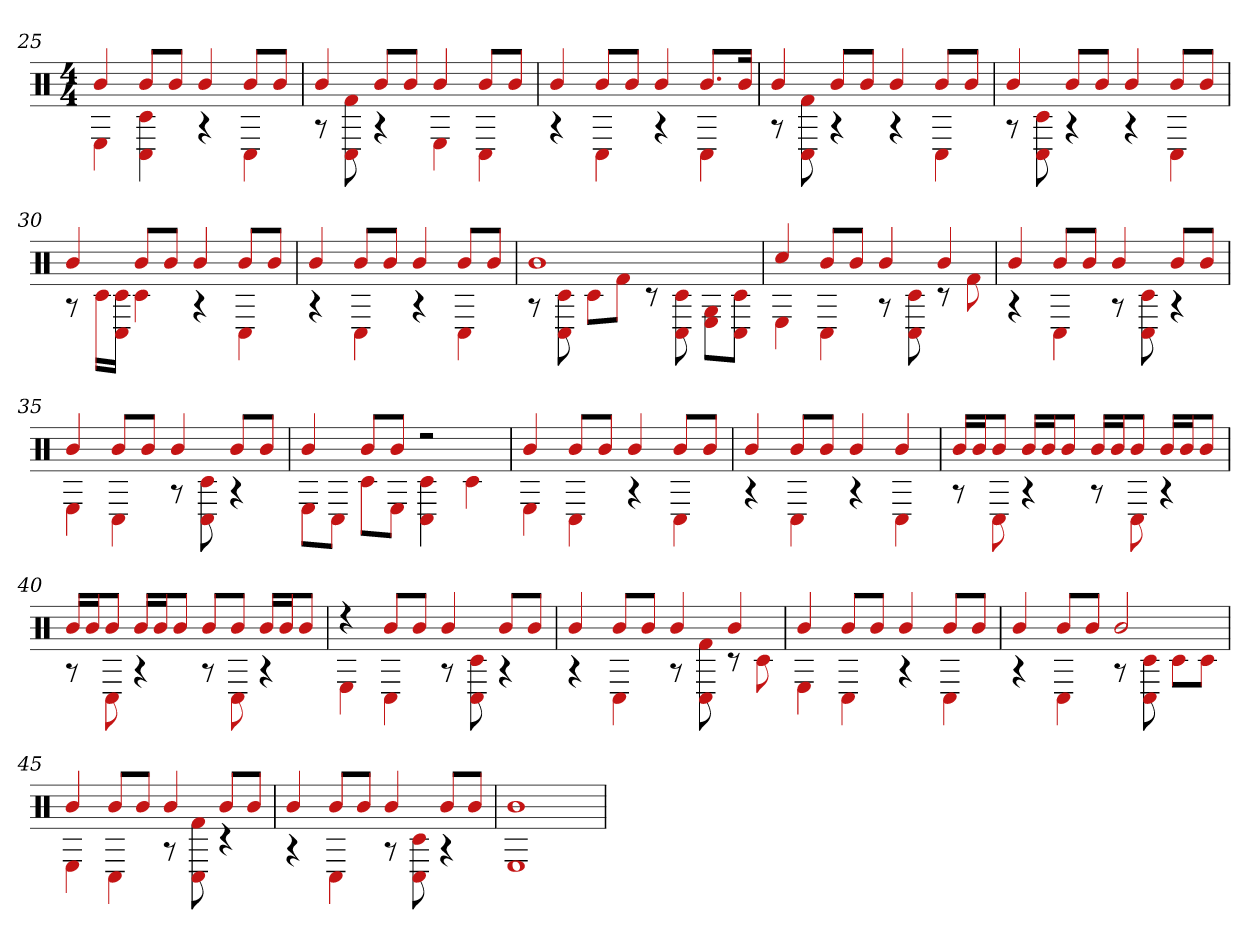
**kern
*part1
*staff1
*clefX
*k[]
*M4/4
=25
*^
4b	4E
8bL	4C# 4c#
8bJ	.
4b	4r
8bL	4C#
8bJ	.
=26	=26
4b	8r
.	8f# 8C#
8bL	4r
8bJ	.
4b	4E
8bL	4C#
8bJ	.
=27	=27
4b	4r
8bL	4C#
8bJ	.
4b	4r
8.bL	4C#
16bJk	.
=28	=28
4b	8r
.	8f# 8C#
8bL	4r
8bJ	.
4b	4r
8bL	4C#
8bJ	.
=29	=29
4b	8r
.	8c# 8C#
8bL	4r
8bJ	.
4b	4r
8bL	4C#
8bJ	.
=30	=30
4b	8r
.	16c#LL
.	16c# 16C#JJ
8bL	4c#
8bJ	.
4b	4r
8bL	4C#
8bJ	.
=31	=31
4b	4r
8bL	4C#
8bJ	.
4b	4r
8bL	4C#
8bJ	.
=32	=32
1b	8r
.	8c# 8C#
.	8c#L
.	8f#J
.	8r
.	8c# 8C#
.	8E 8GL
.	8C# 8c#J
=33	=33
4cc#	4E
8bL	4C#
8bJ	.
4b	8r
.	8c# 8C#
4b	8r
.	8f#
=34	=34
4b	4r
8bL	4C#
8bJ	.
4b	8r
.	8c# 8C#
8bL	4r
8bJ	.
=35	=35
4b	4E
8bL	4C#
8bJ	.
4b	8r
.	8c# 8C#
8bL	4r
8bJ	.
=36	=36
4b	8EL
.	8C#J
8bL	8c#L
8bJ	8EJ
2r	4c# 4C#
.	4c#
=37	=37
4b	4E
8bL	4C#
8bJ	.
4b	4r
8bL	4C#
8bJ	.
=38	=38
4b	4r
8bL	4C#
8bJ	.
4b	4r
4b	4C#
=39	=39
16bLL	8r
16bJ	.
8bJ	8C#
16bLL	4r
16bJ	.
8bJ	.
16bLL	8r
16bJ	.
8bJ	8C#
16bLL	4r
16bJ	.
8bJ	.
=40	=40
16bLL	8r
16bJ	.
8bJ	8C#
16bLL	4r
16bJ	.
8bJ	.
8bL	8r
8bJ	8C#
16bLL	4r
16bJ	.
8bJ	.
=41	=41
4r	4E
8bL	4C#
8bJ	.
4b	8r
.	8c# 8C#
8bL	4r
8bJ	.
=42	=42
4b	4r
8bL	4C#
8bJ	.
4b	8r
.	8f# 8C#
4b	8r
.	8c#
=43	=43
4b	4E
8bL	4C#
8bJ	.
4b	4r
8bL	4C#
8bJ	.
=44	=44
4b	4r
8bL	4C#
8bJ	.
2b	8r
.	8c# 8C#
.	8c#L
.	8c#J
=45	=45
4b	4E
8bL	4C#
8bJ	.
4b	8r
.	8C# 8f#
8bL	4r
8bJ	.
=46	=46
4b	4r
8bL	4C#
8bJ	.
4b	8r
.	8c# 8C#
8bL	4r
8bJ	.
=47	=47
1b	1E
*v	*v
=
*-
